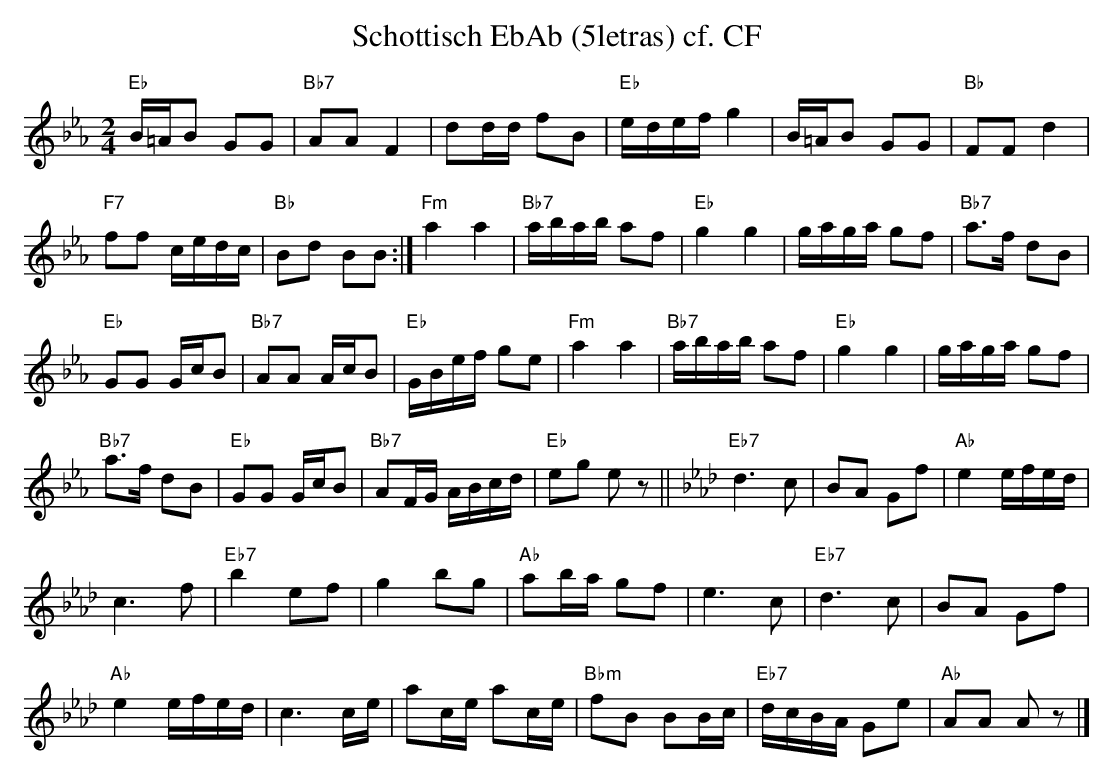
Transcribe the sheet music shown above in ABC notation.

X:1
T:Schottisch EbAb (5letras) cf. CF
M:2/4
L:1/16
K:Ebmaj%%MIDI gchordon
"Eb"B=AB2 G2G2 | "Bb7"A2A2F4 | d2dd f2B2 | "Eb"edefg4 | B=AB2 G2G2 | "Bb"F2F2d4 |
"F7"f2f2 cedc | "Bb"B2d2 B2B2 :| "Fm"a4a4 | "Bb7"abab a2f2 | "Eb"g4g4 | gaga g2f2 | "Bb7"a3f d2B2 |
"Eb"G2G2 GcB2 | "Bb7"A2A2 AcB2 | "Eb"GBef g2e2 | "Fm"a4a4 | "Bb7"abab a2f2 | "Eb"g4g4 | gaga g2f2 |
"Bb7"a3f d2B2 | "Eb"G2G2 GcB2 | "Bb7"A2FG ABcd | "Eb"e2g2 e2z2 || [K:Abmaj] "Eb7"d6c2 | B2A2 G2f2 | "Ab"e4 efed |
c6f2 | "Eb7"b4e2f2 | g4 b2g2 | "Ab"a2ba g2f2 | e6c2 | "Eb7"d6c2 | B2A2 G2f2 |
"Ab"e4 efed | c6ce | a2ce a2ce | "Bbm"f2B2 B2Bc | "Eb7"dcBA G2e2 | "Ab"A2A2 A2z2 |]
